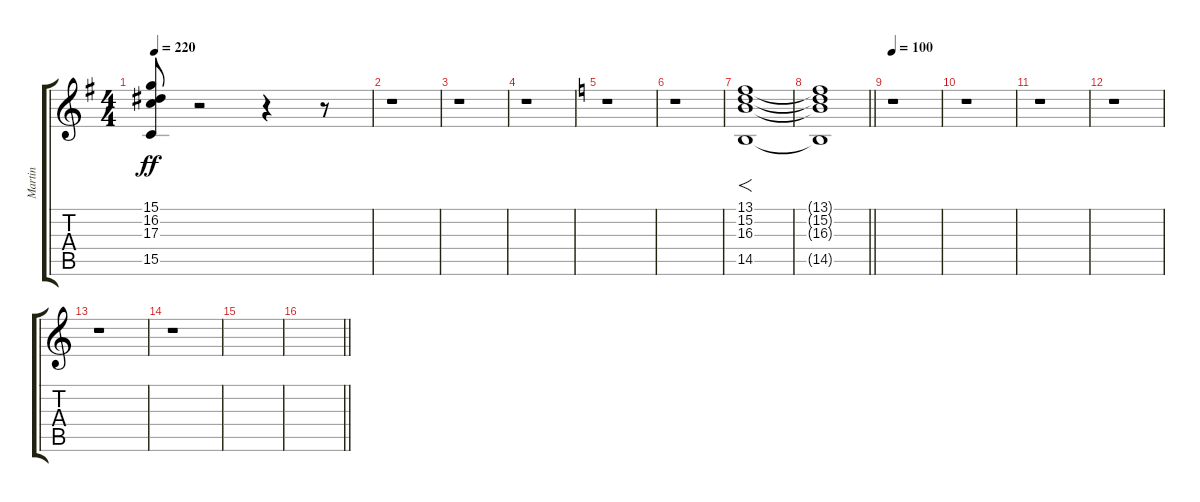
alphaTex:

\track ("Martin" "Martin") {instrument choiraahs}
\staff {score tabs}
\tuning (E4 B3 G3 D3 A2 E2) {hide}
\ts (4 4)
\tempo 220
\clef g2
\ks g
(15.1 16.2 17.3 15.5).8{dy ff} r.2 r.4 r.8 |
r.1 |
r.1 |
r.1 |
\ks c
r.1 |
r.1 |
(13.1 15.2 16.3 14.5).1{f} |
\barLineRight lightlight
(13.1{t} 15.2{t} 16.3{t} 14.5{t}).1 |
\tempo 100
r.1 |
r.1 |
r.1 |
r.1 |
r.1 |
r.1 |
|
\barLineRight lightlight
